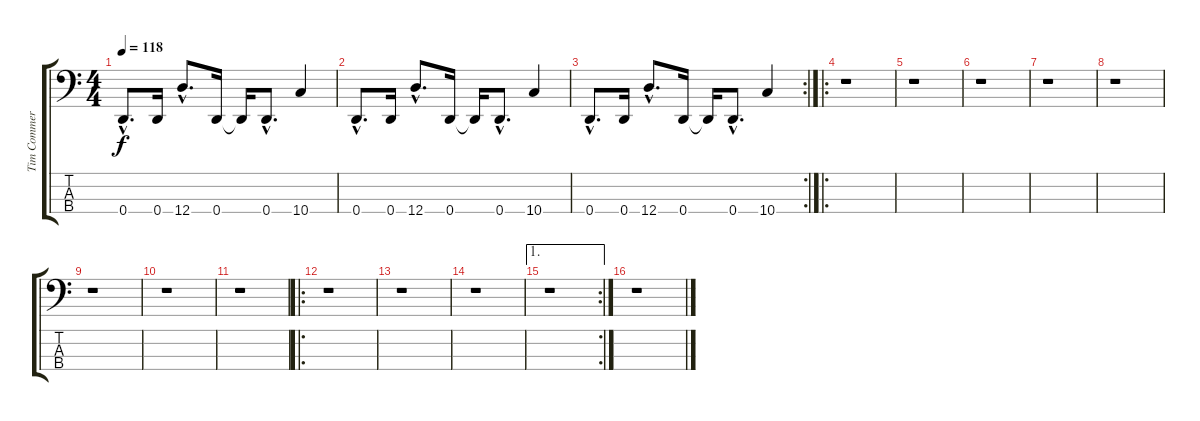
\track ("Tim Commerford - Bass" "Tim Commer") {instrument electricbasspick}
\staff {score tabs}
\tuning (G2 D2 A1 D1) {hide}
\ts (4 4)
\tempo 118
\clef f4
\ks c
0.4{hac}.8{d dy f} 0.4.16 12.4{hac}.8{d} 0.4.16 0.4{t}.16 0.4{hac}.8{d} 10.4.4 |
0.4{hac}.8{d} 0.4.16 12.4{hac}.8{d} 0.4.16 0.4{t}.16 0.4{hac}.8{d} 10.4.4 |
\rc 2
0.4{hac}.8{d} 0.4.16 12.4{hac}.8{d} 0.4.16 0.4{t}.16 0.4{hac}.8{d} 10.4.4 |
\ro
r.1 |
r.1 |
r.1 |
r.1 |
r.1 |
r.1 |
r.1 |
r.1 |
\ro
r.1 |
r.1 |
r.1 |
\ae 1
\rc 2
r.1 |
r.1
